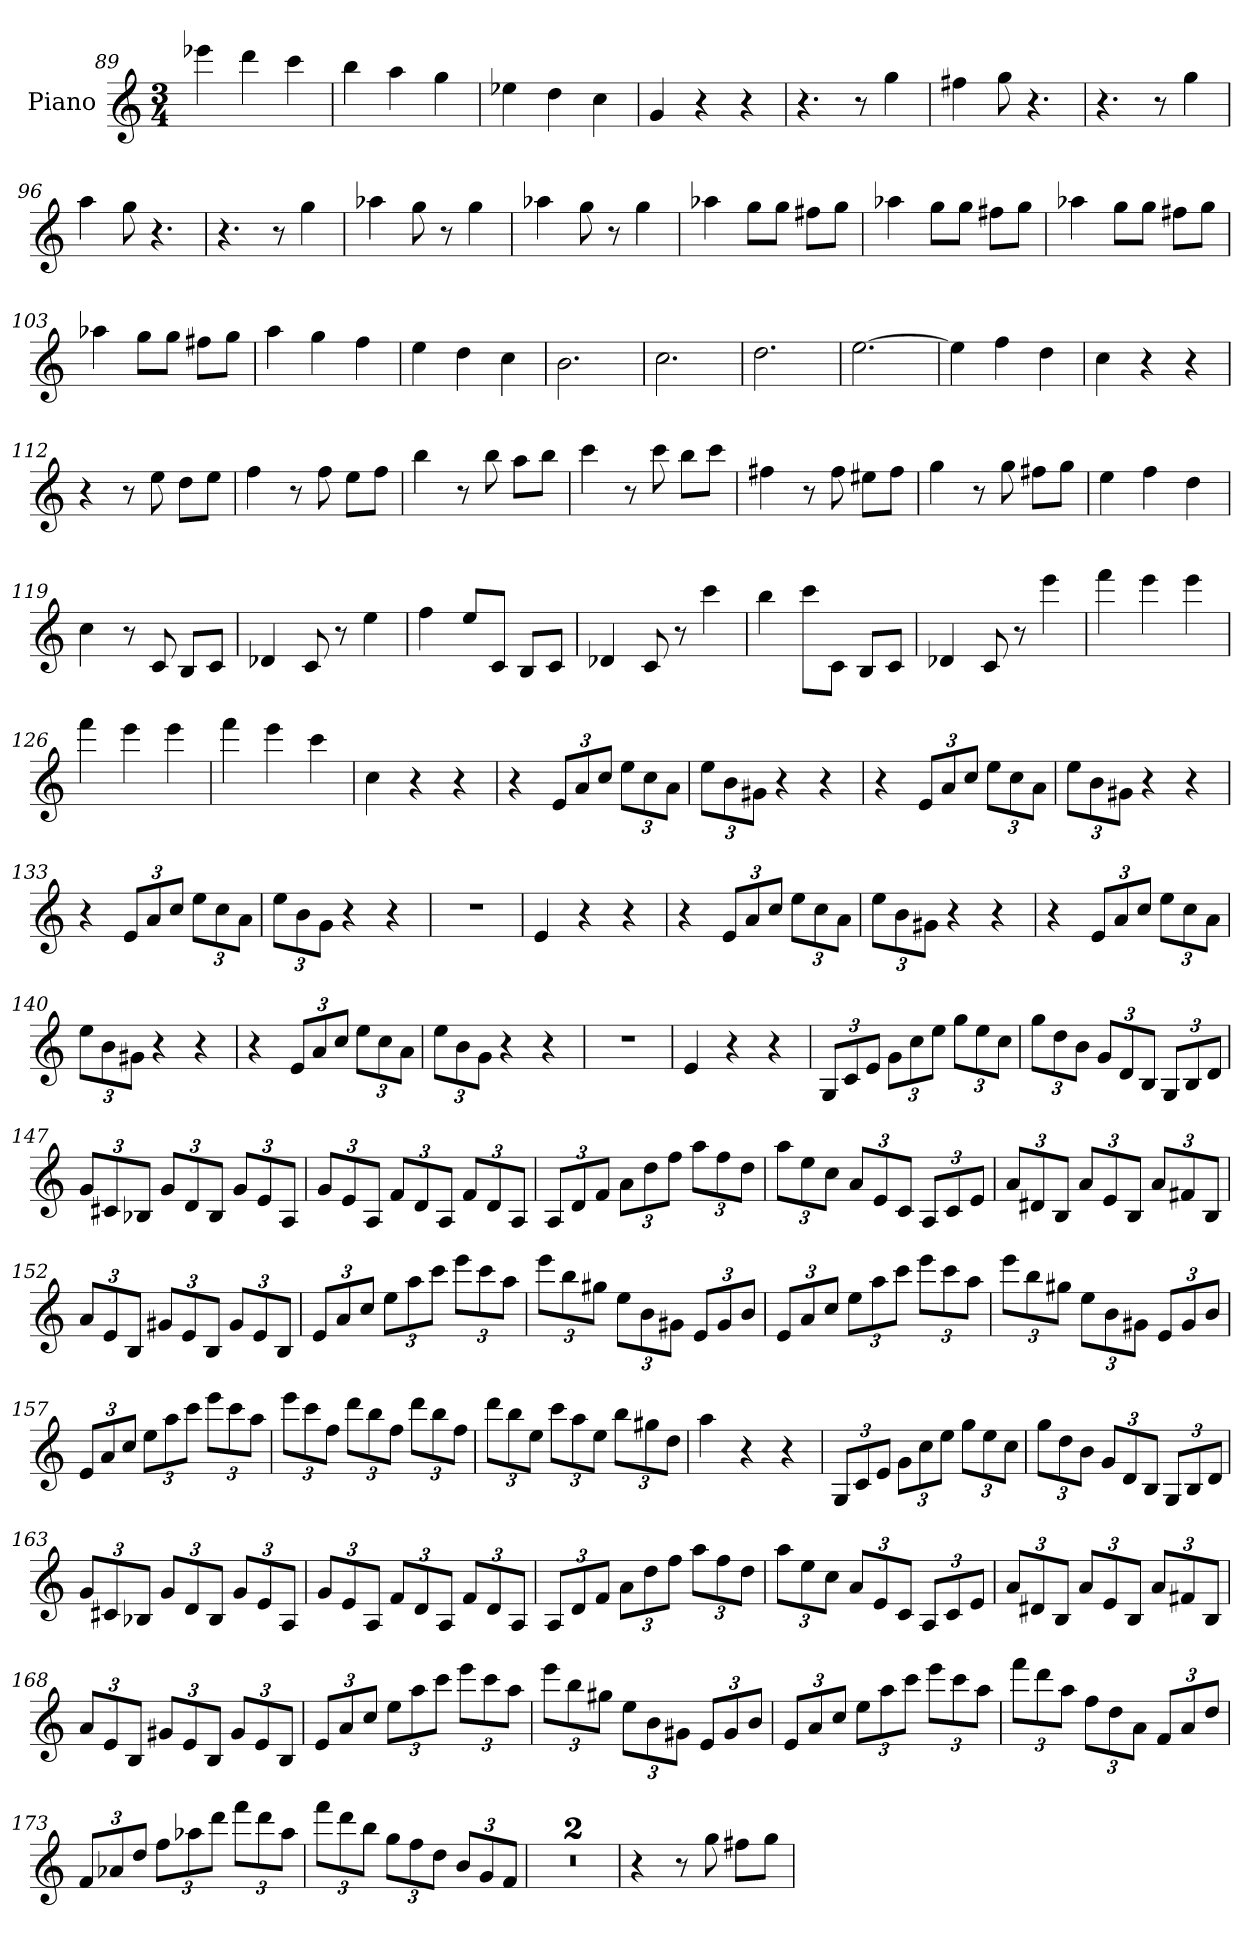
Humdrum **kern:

**kern
*part1
*staff1
*I"Piano
*I'Pno
*clefG2
*k[]
*C:
*M3/4
=89
4eee-X
4ddd
4ccc
=90
4bb
4aa
4gg
=91
4ee-X
4dd
4cc
=92
4g
4r
4r
=93
4.r
8r
4gg
=94
4ff#X
8gg
4.r
=95
4.r
8r
4gg
=96
4aa
8gg
4.r
=97
4.r
8r
4gg
=98
4aa-X
8gg
8r
4gg
=99
4aa-X
8gg
8r
4gg
=100
4aa-X
8gg\L
8gg\J
8ff#X\L
8gg\J
=101
4aa-X
8gg\L
8gg\J
8ff#X\L
8gg\J
=102
4aa-X
8gg\L
8gg\J
8ff#X\L
8gg\J
=103
4aa-X
8gg\L
8gg\J
8ff#X\L
8gg\J
=104
4aa
4gg
4ff
=105
4ee
4dd
4cc
=106
2.b
=107
2.cc
=108
2.dd
=109
[2.ee
=110
4ee]
4ff
4dd
=111
4cc
4r
4r
=112
4r
8r
8ee
8dd\L
8ee\J
=113
4ff
8r
8ff
8ee\L
8ff\J
=114
4bb
8r
8bb
8aa\L
8bb\J
=115
4ccc
8r
8ccc
8bb\L
8ccc\J
=116
4ff#X
8r
8ff#
8ee#X\L
8ff#\J
=117
4gg
8r
8gg
8ff#X\L
8gg\J
=118
4ee
4ff
4dd
=119
4cc
8r
8c
8B/L
8c/J
=120
4d-X
8c
8r
4ee
=121
4ff
8ee/L
8c/J
8B/L
8c/J
=122
4d-X
8c
8r
4ccc
=123
4bb
8ccc\L
8c\J
8B/L
8c/J
=124
4d-X
8c
8r
4eee
=125
4fff
4eee
4eee
=126
4fff
4eee
4eee
=127
4fff
4eee
4ccc
=128
4cc
4r
4r
=129
4r
12e/L
12a/
12cc/J
12ee\L
12cc\
12a\J
=130
12ee\L
12b\
12g#X\J
4r
4r
=131
4r
12e/L
12a/
12cc/J
12ee\L
12cc\
12a\J
=132
12ee\L
12b\
12g#X\J
4r
4r
=133
4r
12e/L
12a/
12cc/J
12ee\L
12cc\
12a\J
=134
12ee\L
12b\
12g\J
4r
4r
=135
2.r
=136
4e
4r
4r
=137
4r
12e/L
12a/
12cc/J
12ee\L
12cc\
12a\J
=138
12ee\L
12b\
12g#X\J
4r
4r
=139
4r
12e/L
12a/
12cc/J
12ee\L
12cc\
12a\J
=140
12ee\L
12b\
12g#X\J
4r
4r
=141
4r
12e/L
12a/
12cc/J
12ee\L
12cc\
12a\J
=142
12ee\L
12b\
12g\J
4r
4r
=143
2.r
=144
4e
4r
4r
=145
12G/L
12c/
12e/J
12g\L
12cc\
12ee\J
12gg\L
12ee\
12cc\J
=146
12gg\L
12dd\
12b\J
12g/L
12d/
12B/J
12G/L
12B/
12d/J
=147
12g/L
12c#X/
12B-X/J
12g/L
12d/
12B-/J
12g/L
12e/
12A/J
=148
12g/L
12e/
12A/J
12f/L
12d/
12A/J
12f/L
12d/
12A/J
=149
12A/L
12d/
12f/J
12a\L
12dd\
12ff\J
12aa\L
12ff\
12dd\J
=150
12aa\L
12ee\
12cc\J
12a/L
12e/
12c/J
12A/L
12c/
12e/J
=151
12a/L
12d#X/
12B/J
12a/L
12e/
12B/J
12a/L
12f#X/
12B/J
=152
12a/L
12e/
12B/J
12g#X/L
12e/
12B/J
12g#/L
12e/
12B/J
=153
12e/L
12a/
12cc/J
12ee\L
12aa\
12ccc\J
12eee\L
12ccc\
12aa\J
=154
12eee\L
12bb\
12gg#X\J
12ee\L
12b\
12g#X\J
12e/L
12g#/
12b/J
=155
12e/L
12a/
12cc/J
12ee\L
12aa\
12ccc\J
12eee\L
12ccc\
12aa\J
=156
12eee\L
12bb\
12gg#X\J
12ee\L
12b\
12g#X\J
12e/L
12g#/
12b/J
=157
12e/L
12a/
12cc/J
12ee\L
12aa\
12ccc\J
12eee\L
12ccc\
12aa\J
=158
12eee\L
12ccc\
12ff\J
12ddd\L
12bb\
12ff\J
12ddd\L
12bb\
12ff\J
=159
12ddd\L
12bb\
12ee\J
12ccc\L
12aa\
12ee\J
12bb\L
12gg#X\
12dd\J
=160
4aa
4r
4r
=161
12G/L
12c/
12e/J
12g\L
12cc\
12ee\J
12gg\L
12ee\
12cc\J
=162
12gg\L
12dd\
12b\J
12g/L
12d/
12B/J
12G/L
12B/
12d/J
=163
12g/L
12c#X/
12B-X/J
12g/L
12d/
12B-/J
12g/L
12e/
12A/J
=164
12g/L
12e/
12A/J
12f/L
12d/
12A/J
12f/L
12d/
12A/J
=165
12A/L
12d/
12f/J
12a\L
12dd\
12ff\J
12aa\L
12ff\
12dd\J
=166
12aa\L
12ee\
12cc\J
12a/L
12e/
12c/J
12A/L
12c/
12e/J
=167
12a/L
12d#X/
12B/J
12a/L
12e/
12B/J
12a/L
12f#X/
12B/J
=168
12a/L
12e/
12B/J
12g#X/L
12e/
12B/J
12g#/L
12e/
12B/J
=169
12e/L
12a/
12cc/J
12ee\L
12aa\
12ccc\J
12eee\L
12ccc\
12aa\J
=170
12eee\L
12bb\
12gg#X\J
12ee\L
12b\
12g#X\J
12e/L
12g#/
12b/J
=171
12e/L
12a/
12cc/J
12ee\L
12aa\
12ccc\J
12eee\L
12ccc\
12aa\J
=172
12fff\L
12ddd\
12aa\J
12ff\L
12dd\
12a\J
12f/L
12a/
12dd/J
=173
12f/L
12a-X/
12dd/J
12ff\L
12aa-X\
12ddd\J
12fff\L
12ddd\
12aa-\J
=174
12fff\L
12ddd\
12bb\J
12gg\L
12ff\
12dd\J
12b/L
12g/
12f/J
=175
2.r
=176
2.r
=177
4r
8r
8gg
8ff#X\L
8gg\J
=
*-
